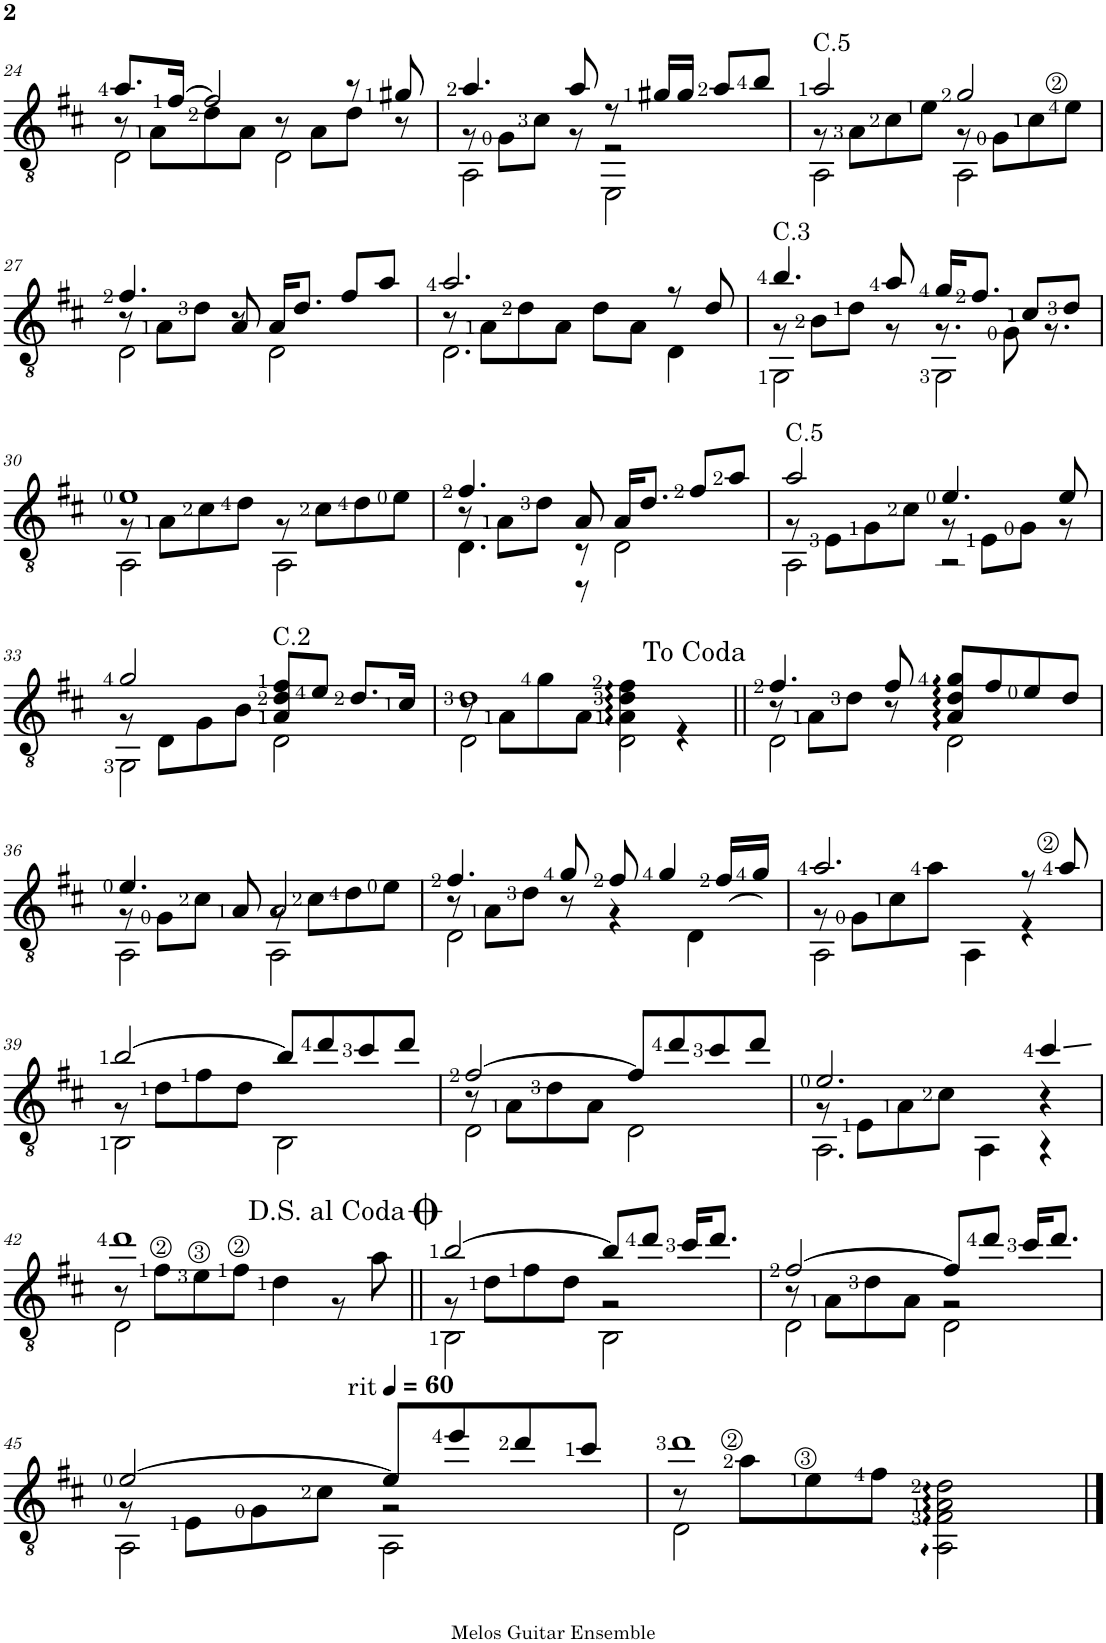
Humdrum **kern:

**kern
*part1
*staff1
*I"클래식 기타
!!LO:PB:g=z
*clefGv2
*k[f#c#]
*M4/4
=24
*^
*	*^
8.a/L	8r	2D\
.	8A\L	.
[16f#/Jk	.	.
2f#/]	8d\	.
.	8A\J	.
.	8r	2D\
.	8A\L	.
8r	8d\J	.
8g#X/	8r	.
=25	=25	=25
4.a/	8r	2AA\
.	8G\L	.
.	8c#\J	.
8a/	8r	.
8r	2r	2EE\
16g#X/LL	.	.
16g#/JJ	.	.
8a/L	.	.
8b/J	.	.
=26	=26	=26
!LO:TX:a:t=C.5	!	!
2a/	8r	2AA\
.	8A\L	.
.	8c#\	.
.	8e\J	.
2g/	8r	2AA\
.	8G\L	.
.	8c#\	.
.	8e\J	.
!!LO:LB:g=z	!!	!!
=27	=27	=27
4.f#/	8r	2D\
.	8A\L	.
.	8d\J	.
8A/	8r	.
16A/KL	2ryy	2D\
8.d/J	.	.
8f#/L	.	.
8a/J	.	.
=28	=28	=28
2.a/	8r	2.D\
.	8A\L	.
.	8d\	.
.	8A\J	.
.	8d\L	.
.	8A\J	.
8r	4ryy	4D\
8d/	.	.
=29	=29	=29
!LO:TX:a:t=C.3	!	!
4.b/	8r	2GG\
.	8B\L	.
.	8d\J	.
8a/	8r	.
16g/KL	8.r	2GG\
8.f#/J	.	.
.	8G\	.
8c#/L	.	.
.	8.r	.
8d/J	.	.
!!LO:LB:g=z	!!	!!
=30	=30	=30
1e	8r	2AA\
.	8A\L	.
.	8c#\	.
.	8d\J	.
.	8r	2AA\
.	8c#\L	.
.	8d\	.
.	8e\J	.
=31	=31	=31
4.f#/	8r	4.D\
.	8A\L	.
.	8d\J	.
8A/	8r	8r
16A/KL	2ryy	2D\
8.d/J	.	.
8f#/L	.	.
8a/J	.	.
=32	=32	=32
!LO:TX:a:t=C.5	!	!
2a/	8r	2AA\
.	8E\L	.
.	8G\	.
.	8c#\J	.
4.e/	8r	2r
.	8E\L	.
.	8G\J	.
8e/	8r	.
!!LO:LB:g=z	!!	!!
=33	=33	=33
2g/	8r	2GG\
.	8D\L	.
.	8G\	.
.	8B\J	.
!LO:TX:a:t=C.2	!	!
8A/ 8d/ 8f#/L	2ryy	2D\
8e/J	.	.
8.d/L	.	.
16c#/Jk	.	.
=34	=34	=34
1d	8r	2D\
.	8A\L	.
.	8g\	.
.	8A\J	.
.	4A\ 4d\ 4f#\	2D\
.	4r	.
=35||	=35||	=35||
4.f#/	8r	2D\
.	8A\L	.
.	8d\J	.
8f#/	8r	.
8A/ 8d/ 8g/L	2D\	2ryy
8f#/	.	.
8e/	.	.
8d/J	.	.
!!LO:LB:g=z	!!	!!
=36	=36	=36
4.e/	8r	2AA\
.	8G\L	.
.	8c#\J	.
8A/	8ryy	.
2A/	8r	2AA\
.	8c#\L	.
.	8d\	.
.	8e\J	.
=37	=37	=37
4.f#/	8r	2D\
.	8A\L	.
.	8d\J	.
8g/	8r	.
8f#/	4r	2ryy
4g/	.	.
.	4D\	.
(16f#/LL	.	.
16g/JJ)	.	.
=38	=38	=38
2.a/	8r	2AA\
.	8G\L	.
.	8c#\	.
.	8a\J	.
.	4AA\	2ryy
8r	4r	.
8a/	.	.
!!LO:LB:g=z	!!	!!
=39	=39	=39
[2b/	8r	2BB\
.	8d\L	.
.	8f#\	.
.	8d\J	.
8b/L]	2ryy	2BB\
8dd/	.	.
8cc#/	.	.
8dd/J	.	.
=40	=40	=40
[2f#/	8r	2D\
.	8A\L	.
.	8d\	.
.	8A\J	.
8f#/L]	2ryy	2D\
8dd/	.	.
8cc#/	.	.
8dd/J	.	.
=41	=41	=41
2.e/	8r	2.AA\
.	8E\L	.
.	8A\	.
.	8c#\J	.
.	4AA\	.
4cc#/	4r	4r
!!LO:LB:g=z	!!	!!
=42	=42	=42
1dd	8r	2D\
.	8f#\L	.
.	8e\	.
.	8f#\J	.
.	4d\	2ryy
.	8r	.
.	8a\	.
=43||	=43||	=43||
[2b/	8r	2BB\
.	8d\L	.
.	8f#\	.
.	8d\J	.
8b/L]	2r	2BB\
8dd/J	.	.
16cc#/KL	.	.
8.dd/J	.	.
=44	=44	=44
[2f#/	8r	2D\
.	8A\L	.
.	8d\	.
.	8A\J	.
8f#/L]	2r	2D\
8dd/J	.	.
16cc#/KL	.	.
8.dd/J	.	.
!!LO:LB:g=z	!!	!!
=45	=45	=45
[2e/	8r	2AA\
.	8E\L	.
.	8G\	.
.	8c#\J	.
*MM60	*	*
!LO:TX:a:t=rit	!	!
8e/L]	2r	2AA\
8ee/	.	.
8dd/	.	.
8cc#/J	.	.
=46	=46	=46
1dd	8r	2D\
.	8a\L	.
.	8e\	.
.	8f#\J	.
.	2F#\ 2A\ 2d\	2AA:\
*v	*v	*v
==
*-
